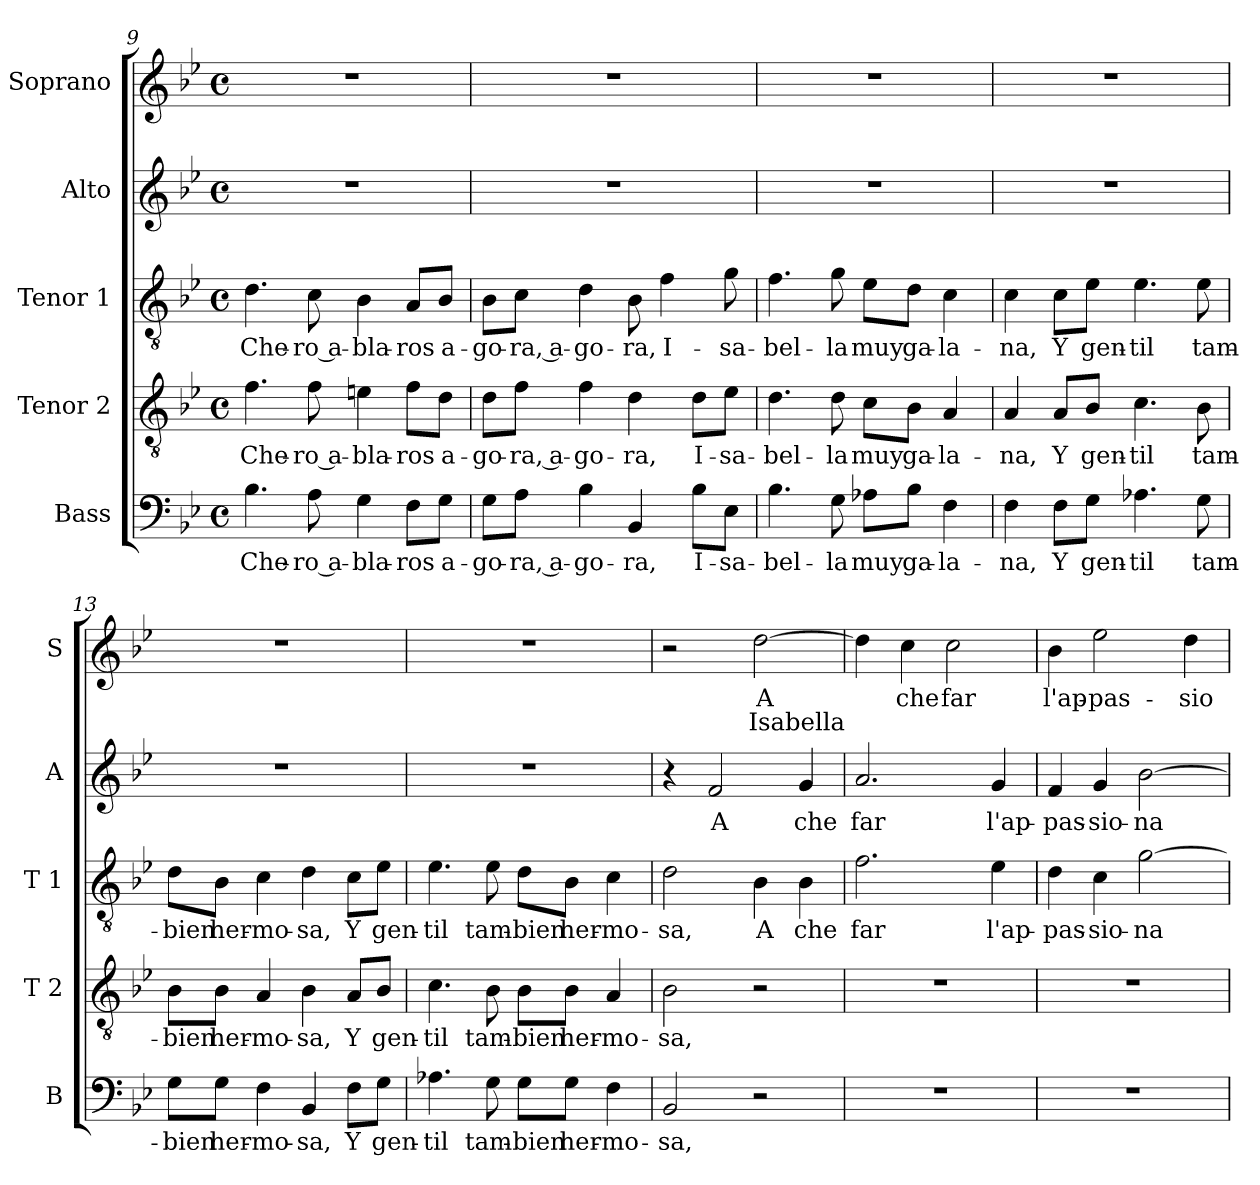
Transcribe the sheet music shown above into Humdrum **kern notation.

**kern	**text	**kern	**text	**kern	**text	**kern	**text	**kern	**text	**text
*part5	*part5	*part4	*part4	*part3	*part3	*part2	*part2	*part1	*part1	*part1
*staff5	*staff5	*staff4	*staff4	*staff3	*staff3	*staff2	*staff2	*staff1	*staff1	*staff1
*I"Bass	*	*I"Tenor 2	*	*I"Tenor 1	*	*I"Alto	*	*I"Soprano	*	*
*I'B	*	*I'T 2	*	*I'T 1	*	*I'A	*	*I'S	*	*
*clefF4	*	*clefGv2	*	*clefGv2	*	*clefG2	*	*clefG2	*	*
*k[b-e-]	*	*k[b-e-]	*	*k[b-e-]	*	*k[b-e-]	*	*k[b-e-]	*	*
*B-:	*	*B-:	*	*B-:	*	*B-:	*	*B-:	*	*
*M4/4	*	*M4/4	*	*M4/4	*	*M4/4	*	*M4/4	*	*
*met(c)	*	*met(c)	*	*met(c)	*	*met(c)	*	*met(c)	*	*
=9	=9	=9	=9	=9	=9	=9	=9	=9	=9	=9
!	!LO:LY:b	!	!LO:LY:b	!	!LO:LY:b	!	!	!	!	!
4.B-\	Che-	4.f\	Che-	4.d\	Che-	1r	.	1r	.	.
!	!LO:LY:b	!	!LO:LY:b	!	!LO:LY:b	!	!	!	!	!
8A\	-ro a-	8f\	-ro a-	8c\	-ro a-	.	.	.	.	.
!	!LO:LY:b	!	!LO:LY:b	!	!LO:LY:b	!	!	!	!	!
4G\	-bla-	4en\	-bla-	4B-\	-bla-	.	.	.	.	.
!	!LO:LY:b	!	!LO:LY:b	!	!LO:LY:b	!	!	!	!	!
8F\L	-ros	8f\L	-ros	8A/L	-ros	.	.	.	.	.
!	!LO:LY:b	!	!LO:LY:b	!	!LO:LY:b	!	!	!	!	!
8G\J	a-	8d\J	a-	8B-/J	a-	.	.	.	.	.
!!LO:PB:g=z
=10	=10	=10	=10	=10	=10	=10	=10	=10	=10	=10
!	!LO:LY:b	!	!LO:LY:b	!	!LO:LY:b	!	!	!	!	!
8G\L	-go-	8d\L	-go-	8B-\L	-go-	1r	.	1r	.	.
!	!LO:LY:b	!	!LO:LY:b	!	!LO:LY:b	!	!	!	!	!
8A\J	-ra, a-	8f\J	-ra, a-	8c\J	-ra, a-	.	.	.	.	.
!	!LO:LY:b	!	!LO:LY:b	!	!LO:LY:b	!	!	!	!	!
4B-\	-go-	4f\	-go-	4d\	-go-	.	.	.	.	.
!	!LO:LY:b	!	!LO:LY:b	!	!LO:LY:b	!	!	!	!	!
4BB-/	-ra,	4d\	-ra,	8B-\	-ra,	.	.	.	.	.
!	!	!	!	!	!LO:LY:b	!	!	!	!	!
.	.	.	.	4f\	I-	.	.	.	.	.
!	!LO:LY:b	!	!LO:LY:b	!	!	!	!	!	!	!
8B-\L	I-	8d\L	I-	.	.	.	.	.	.	.
!	!LO:LY:b	!	!LO:LY:b	!	!LO:LY:b	!	!	!	!	!
8E-\J	-sa-	8e-\J	-sa-	8g\	-sa-	.	.	.	.	.
=11	=11	=11	=11	=11	=11	=11	=11	=11	=11	=11
!	!LO:LY:b	!	!LO:LY:b	!	!LO:LY:b	!	!	!	!	!
4.B-\	-bel-	4.d\	-bel-	4.f\	-bel-	1r	.	1r	.	.
!	!LO:LY:b	!	!LO:LY:b	!	!LO:LY:b	!	!	!	!	!
8G\	-la	8d\	-la	8g\	-la	.	.	.	.	.
!	!LO:LY:b	!	!LO:LY:b	!	!LO:LY:b	!	!	!	!	!
8A-X\L	muy	8c\L	muy	8e-\L	muy	.	.	.	.	.
!	!LO:LY:b	!	!LO:LY:b	!	!LO:LY:b	!	!	!	!	!
8B-\J	ga-	8B-\J	ga-	8d\J	ga-	.	.	.	.	.
!	!LO:LY:b	!	!LO:LY:b	!	!LO:LY:b	!	!	!	!	!
4F\	-la-	4A/	-la-	4c\	-la-	.	.	.	.	.
=12	=12	=12	=12	=12	=12	=12	=12	=12	=12	=12
!	!LO:LY:b	!	!LO:LY:b	!	!LO:LY:b	!	!	!	!	!
4F\	-na,	4A/	-na,	4c\	-na,	1r	.	1r	.	.
!	!LO:LY:b	!	!LO:LY:b	!	!LO:LY:b	!	!	!	!	!
8F\L	Y	8A/L	Y	8c\L	Y	.	.	.	.	.
!	!LO:LY:b	!	!LO:LY:b	!	!LO:LY:b	!	!	!	!	!
8G\J	gen-	8B-/J	gen-	8e-\J	gen-	.	.	.	.	.
!	!LO:LY:b	!	!LO:LY:b	!	!LO:LY:b	!	!	!	!	!
4.A-X\	-til	4.c\	-til	4.e-\	-til	.	.	.	.	.
!	!LO:LY:b	!	!LO:LY:b	!	!LO:LY:b	!	!	!	!	!
8G\	tam-	8B-\	tam-	8e-\	tam-	.	.	.	.	.
=13	=13	=13	=13	=13	=13	=13	=13	=13	=13	=13
!	!LO:LY:b	!	!LO:LY:b	!	!LO:LY:b	!	!	!	!	!
8G\L	-bien	8B-\L	-bien	8d\L	-bien	1r	.	1r	.	.
!	!LO:LY:b	!	!LO:LY:b	!	!LO:LY:b	!	!	!	!	!
8G\J	her-	8B-\J	her-	8B-\J	her-	.	.	.	.	.
!	!LO:LY:b	!	!LO:LY:b	!	!LO:LY:b	!	!	!	!	!
4F\	-mo-	4A/	-mo-	4c\	-mo-	.	.	.	.	.
!	!LO:LY:b	!	!LO:LY:b	!	!LO:LY:b	!	!	!	!	!
4BB-/	-sa,	4B-\	-sa,	4d\	-sa,	.	.	.	.	.
!	!LO:LY:b	!	!LO:LY:b	!	!LO:LY:b	!	!	!	!	!
8F\L	Y	8A/L	Y	8c\L	Y	.	.	.	.	.
!	!LO:LY:b	!	!LO:LY:b	!	!LO:LY:b	!	!	!	!	!
8G\J	gen-	8B-/J	gen-	8e-\J	gen-	.	.	.	.	.
=14	=14	=14	=14	=14	=14	=14	=14	=14	=14	=14
!	!LO:LY:b	!	!LO:LY:b	!	!LO:LY:b	!	!	!	!	!
4.A-X\	-til	4.c\	-til	4.e-\	-til	1r	.	1r	.	.
!	!LO:LY:b	!	!LO:LY:b	!	!LO:LY:b	!	!	!	!	!
8G\	tam-	8B-\	tam-	8e-\	tam-	.	.	.	.	.
!	!LO:LY:b	!	!LO:LY:b	!	!LO:LY:b	!	!	!	!	!
8G\L	-bien	8B-\L	-bien	8d\L	-bien	.	.	.	.	.
!	!LO:LY:b	!	!LO:LY:b	!	!LO:LY:b	!	!	!	!	!
8G\J	her-	8B-\J	her-	8B-\J	her-	.	.	.	.	.
!	!LO:LY:b	!	!LO:LY:b	!	!LO:LY:b	!	!	!	!	!
4F\	-mo-	4A/	-mo-	4c\	-mo-	.	.	.	.	.
!!LO:LB:g=z
=15	=15	=15	=15	=15	=15	=15	=15	=15	=15	=15
!	!LO:LY:b	!	!LO:LY:b	!	!LO:LY:b	!	!	!	!	!
2BB-/	-sa,	2B-\	-sa,	2d\	-sa,	4r	.	2r	.	.
!	!	!	!	!	!	!	!LO:LY:b	!	!	!
.	.	.	.	.	.	2f/	A	.	.	.
!	!	!	!	!	!LO:LY:b	!	!	!	!LO:LY:b	!LO:LY:a
2r	.	2r	.	4B-\	A	.	.	[2dd\	A	Isabella
!	!	!	!	!	!LO:LY:b	!	!LO:LY:b	!	!	!
.	.	.	.	4B-\	che	4g/	che	.	.	.
=16	=16	=16	=16	=16	=16	=16	=16	=16	=16	=16
!	!	!	!	!	!LO:LY:b	!	!LO:LY:b	!	!	!
1r	.	1r	.	2.f\	far	2.a/	far	4dd\]	.	.
!	!	!	!	!	!	!	!	!	!LO:LY:b	!
.	.	.	.	.	.	.	.	4cc\	che	.
!	!	!	!	!	!	!	!	!	!LO:LY:b	!
.	.	.	.	.	.	.	.	2cc\	far	.
!	!	!	!	!	!LO:LY:b	!	!LO:LY:b	!	!	!
.	.	.	.	4e-\	l'ap-	4g/	l'ap-	.	.	.
=17	=17	=17	=17	=17	=17	=17	=17	=17	=17	=17
!	!	!	!	!	!LO:LY:b	!	!LO:LY:b	!	!LO:LY:b	!
1r	.	1r	.	4d\	-pas-	4f/	-pas-	4b-\	l'ap-	.
!	!	!	!	!	!LO:LY:b	!	!LO:LY:b	!	!LO:LY:b	!
.	.	.	.	4c\	-sio-	4g/	-sio-	2ee-\	-pas-	.
!	!	!	!	!	!LO:LY:b	!	!LO:LY:b	!	!	!
.	.	.	.	[2g\	-na-	[2b-\	-na-	.	.	.
!	!	!	!	!	!	!	!	!	!LO:LY:b	!
.	.	.	.	.	.	.	.	4dd\	-sio-	.
=	=	=	=	=	=	=	=	=	=	=
*-	*-	*-	*-	*-	*-	*-	*-	*-	*-	*-
